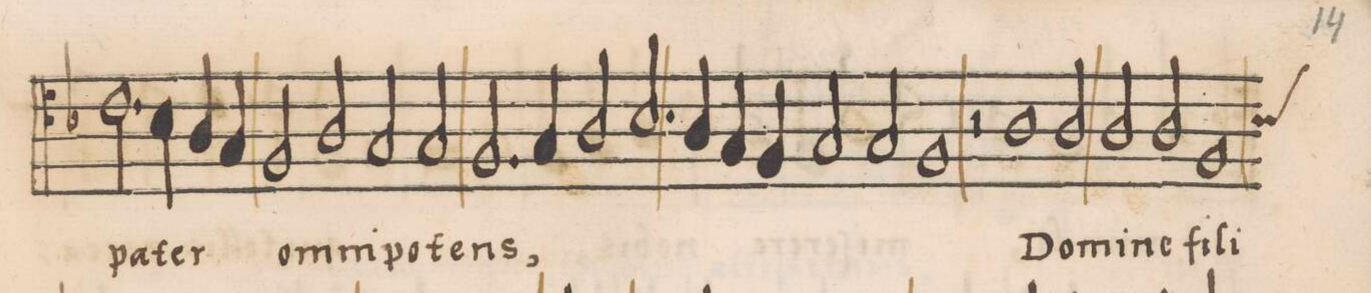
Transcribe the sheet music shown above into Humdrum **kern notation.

**kern	**text
*I"TENOR	*
*clefC4	*
*k[b-]	*
*met(C|)	*
*M2/1	*
2.c\	pa-
4B-\	-ter
4A/	.
4G/	.
=39-	=39-
2F/	om-
2A/	.
2G/	-ni-
2G/	-po-
=40-	=40-
2.F/	-tens,
4G/	.
2A/	.
2.B-/	.
=41-	=41-
4A/	.
4G/	.
4F/	.
2G/	.
2G/	.
=42-	=42-
1F/	.
2r	.
1A\	Do-
=43-	=43-
2A/	-mi-
2A/	-ne
2A/	fi-
=44-	=44-
*custos:B-	*
1F/	-li
*-	*-
